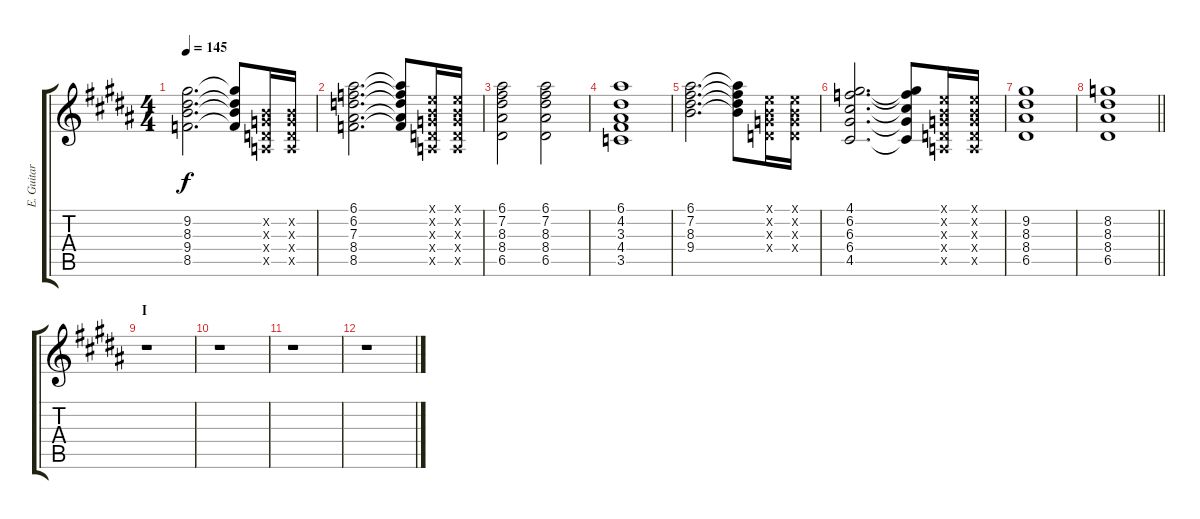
\track ("E. Guitar I" "E. Guitar ") {instrument overdrivenguitar}
\staff {score tabs}
\tuning (E4 B3 G3 D3 A2 E2) {hide}
\ts (4 4)
\tempo 145
\clef g2
\ks b
(9.2 8.3 9.4 8.5).2{d dy f} (9.2{t} 8.3{t} 9.4{t} 8.5{t}).8 (0.2{x} 0.3{x} 0.4{x} 0.5{x}).16 (0.2{x} 0.3{x} 0.4{x} 0.5{x}).16 |
(6.1 6.2 7.3 8.4 8.5).2{d} (6.1{t} 6.2{t} 7.3{t} 8.4{t} 8.5{t}).8 (0.1{x} 0.2{x} 0.3{x} 0.4{x} 0.5{x}).16 (0.1{x} 0.2{x} 0.3{x} 0.4{x} 0.5{x}).16 |
(6.1 7.2 8.3 8.4 6.5).2 (6.1 7.2 8.3 8.4 6.5).2 |
(6.1 4.2 3.3 4.4 3.5).1 |
(6.1 7.2 8.3 9.4).2{d} (6.1{t} 7.2{t} 8.3{t} 9.4{t}).8 (0.1{x} 0.2{x} 0.3{x} 0.4{x}).16 (0.1{x} 0.2{x} 0.3{x} 0.4{x}).16 |
(4.1 6.2 6.3 6.4 4.5).2{d} (4.1{t} 6.2{t} 6.3{t} 6.4{t} 4.5{t}).8 (0.1{x} 0.2{x} 0.3{x} 0.4{x} 0.5{x}).16 (0.1{x} 0.2{x} 0.3{x} 0.4{x} 0.5{x}).16 |
(9.2 8.3 8.4 6.5).1 |
\barLineRight lightlight
(8.2 8.3 8.4 6.5).1 |
\section ("" "I")
r.1 |
r.1 |
r.1 |
r.1
